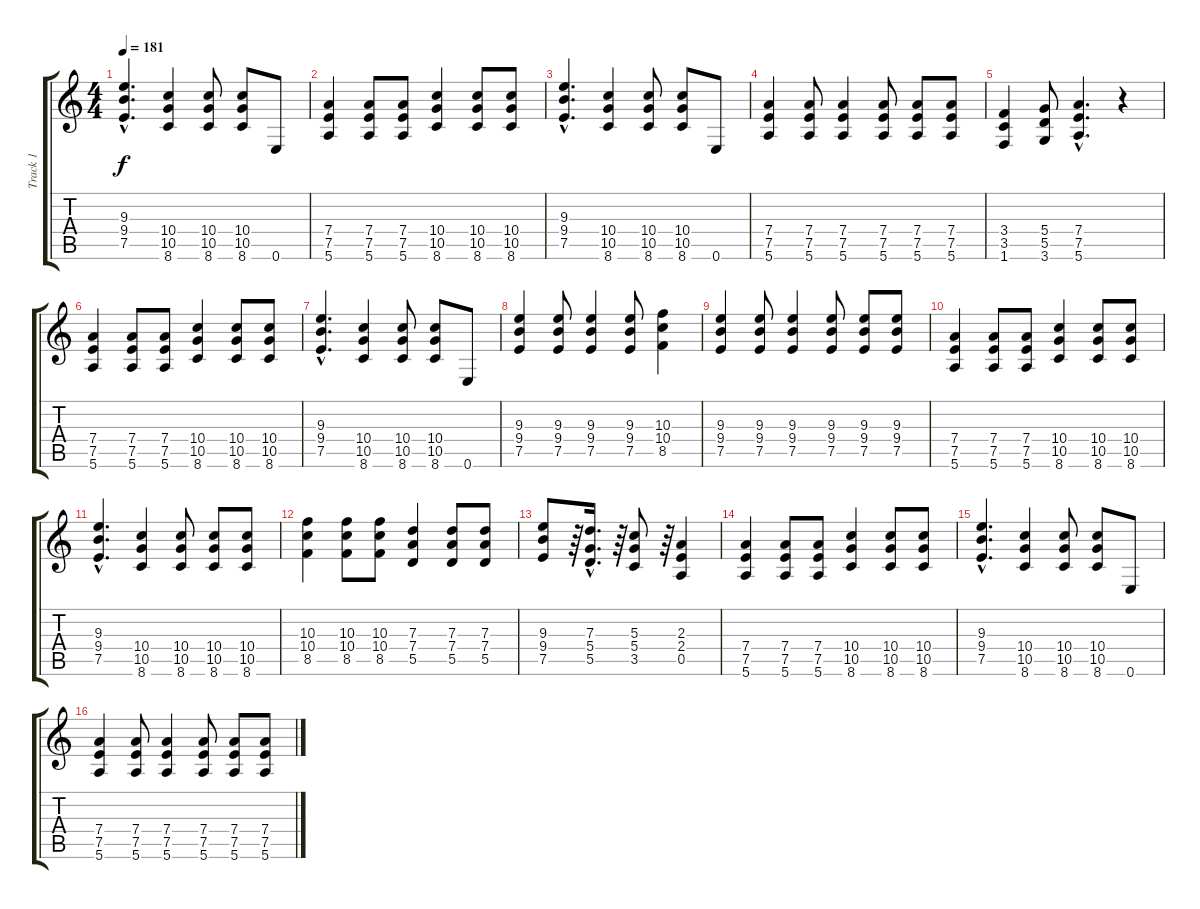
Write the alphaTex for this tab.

\track ("Track 1" "Track 1") {instrument overdrivenguitar}
\staff {score tabs}
\tuning (E4 B3 G3 D3 A2 E2) {hide}
\ts (4 4)
\tempo 181
\clef g2
\ks c
(9.3 9.4{hac} 7.5{hac}).4{d dy f} (10.4 10.5 8.6).4 (10.4 10.5 8.6).8 (10.4 10.5 8.6).8 0.6.8 |
(7.4 7.5 5.6).4 (7.4 7.5 5.6).8 (7.4 7.5 5.6).8 (10.4 10.5 8.6).4 (10.4 10.5 8.6).8 (10.4 10.5 8.6).8 |
(9.3 9.4{hac} 7.5{hac}).4{d} (10.4 10.5 8.6).4 (10.4 10.5 8.6).8 (10.4 10.5 8.6).8 0.6.8 |
(7.4 7.5 5.6).4 (7.4 7.5 5.6).8 (7.4 7.5 5.6).4 (7.4 7.5 5.6).8 (7.4 7.5 5.6).8 (7.4 7.5 5.6).8 |
(3.4 3.5 1.6).4 (5.4 5.5 3.6).8 (7.4{hac} 7.5{hac} 5.6{hac}).4{d} r.4 |
(7.4 7.5 5.6).4 (7.4 7.5 5.6).8 (7.4 7.5 5.6).8 (10.4 10.5 8.6).4 (10.4 10.5 8.6).8 (10.4 10.5 8.6).8 |
(9.3{hac} 9.4{hac} 7.5{hac}).4{d} (10.4 10.5 8.6).4 (10.4 10.5 8.6).8 (10.4 10.5 8.6).8 0.6.8 |
(9.3 9.4 7.5).4 (9.3 9.4 7.5).8 (9.3 9.4 7.5).4 (9.3 9.4 7.5).8 (10.3 10.4 8.5).4 |
(9.3 9.4 7.5).4 (9.3 9.4 7.5).8 (9.3 9.4 7.5).4 (9.3 9.4 7.5).8 (9.3 9.4 7.5).8 (9.3 9.4 7.5).8 |
(7.4 7.5 5.6).4 (7.4 7.5 5.6).8 (7.4 7.5 5.6).8 (10.4 10.5 8.6).4 (10.4 10.5 8.6).8 (10.4 10.5 8.6).8 |
(9.3{hac} 9.4{hac} 7.5{hac}).4{d} (10.4 10.5 8.6).4 (10.4 10.5 8.6).8 (10.4 10.5 8.6).8 (10.4 10.5 8.6).8 |
(10.3 10.4 8.5).4 (10.3 10.4 8.5).8 (10.3 10.4 8.5).8 (7.3 7.4 5.5).4 (7.3 7.4 5.5).8 (7.3 7.4 5.5).8 |
(9.3 9.4 7.5).8 r.64 (7.3{hac} 5.4{hac} 5.5{hac}).16{d} r.64 (5.3 5.4 3.5).8 r.64 (2.3 2.4 0.5).4 |
(7.4 7.5 5.6).4 (7.4 7.5 5.6).8 (7.4 7.5 5.6).8 (10.4 10.5 8.6).4 (10.4 10.5 8.6).8 (10.4 10.5 8.6).8 |
(9.3 9.4{hac} 7.5{hac}).4{d} (10.4 10.5 8.6).4 (10.4 10.5 8.6).8 (10.4 10.5 8.6).8 0.6.8 |
(7.4 7.5 5.6).4 (7.4 7.5 5.6).8 (7.4 7.5 5.6).4 (7.4 7.5 5.6).8 (7.4 7.5 5.6).8 (7.4 7.5 5.6).8
